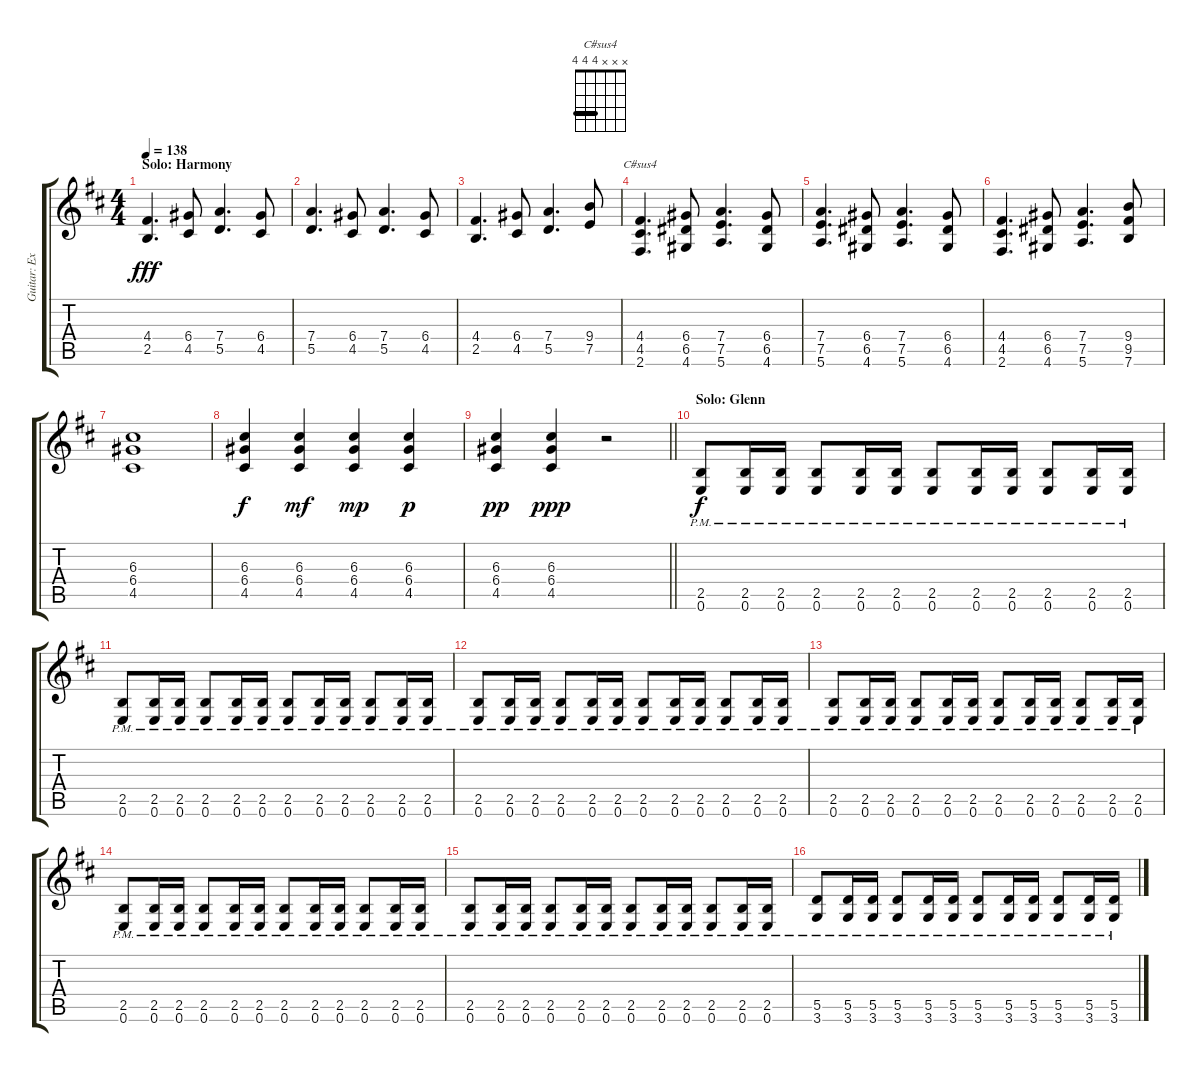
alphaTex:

\track ("Guitar: Extra" "Guitar: Ex") {instrument overdrivenguitar}
\staff {score tabs}
\tuning (E4 B3 G3 D3 A2 E2) {hide}
\chord ("C#sus4" x x x 4 4 4) {barre 4}
\ts (4 4)
\section ("" "Solo: Harmony")
\tempo 138
\clef g2
\ks d
(4.4 2.5).4{d dy fff} (6.4 4.5).8 (7.4 5.5).4{d} (6.4 4.5).8 |
(7.4 5.5).4{d} (6.4 4.5).8 (7.4 5.5).4{d} (6.4 4.5).8 |
(4.4 2.5).4{d} (6.4 4.5).8 (7.4 5.5).4{d} (9.4 7.5).8 |
(4.4 4.5 2.6).4{d ch "C#sus4"} (6.4 6.5 4.6).8 (7.4 7.5 5.6).4{d} (6.4 6.5 4.6).8 |
(7.4 7.5 5.6).4{d} (6.4 6.5 4.6).8 (7.4 7.5 5.6).4{d} (6.4 6.5 4.6).8 |
(4.4 4.5 2.6).4{d} (6.4 6.5 4.6).8 (7.4 7.5 5.6).4{d} (9.4 9.5 7.6).8 |
(6.3 6.4 4.5).1 |
(6.3 6.4 4.5).4{dy f} (6.3 6.4 4.5).4{dy mf} (6.3 6.4 4.5).4{dy mp} (6.3 6.4 4.5).4{dy p} |
\barLineRight lightlight
(6.3 6.4 4.5).4{dy pp} (6.3 6.4 4.5).4{dy ppp} r.2 |
\section ("" "Solo: Glenn")
(2.5{pm} 0.6{pm}).8{dy f} (2.5{pm} 0.6{pm}).16 (2.5{pm} 0.6{pm}).16 (2.5{pm} 0.6{pm}).8 (2.5{pm} 0.6{pm}).16 (2.5{pm} 0.6{pm}).16 (2.5{pm} 0.6{pm}).8 (2.5{pm} 0.6{pm}).16 (2.5{pm} 0.6{pm}).16 (2.5{pm} 0.6{pm}).8 (2.5{pm} 0.6{pm}).16 (2.5{pm} 0.6{pm}).16 |
(2.5{pm} 0.6{pm}).8 (2.5{pm} 0.6{pm}).16 (2.5{pm} 0.6{pm}).16 (2.5{pm} 0.6{pm}).8 (2.5{pm} 0.6{pm}).16 (2.5{pm} 0.6{pm}).16 (2.5{pm} 0.6{pm}).8 (2.5{pm} 0.6{pm}).16 (2.5{pm} 0.6{pm}).16 (2.5{pm} 0.6{pm}).8 (2.5{pm} 0.6{pm}).16 (2.5{pm} 0.6{pm}).16 |
(2.5{pm} 0.6{pm}).8 (2.5{pm} 0.6{pm}).16 (2.5{pm} 0.6{pm}).16 (2.5{pm} 0.6{pm}).8 (2.5{pm} 0.6{pm}).16 (2.5{pm} 0.6{pm}).16 (2.5{pm} 0.6{pm}).8 (2.5{pm} 0.6{pm}).16 (2.5{pm} 0.6{pm}).16 (2.5{pm} 0.6{pm}).8 (2.5{pm} 0.6{pm}).16 (2.5{pm} 0.6{pm}).16 |
(2.5{pm} 0.6{pm}).8 (2.5{pm} 0.6{pm}).16 (2.5{pm} 0.6{pm}).16 (2.5{pm} 0.6{pm}).8 (2.5{pm} 0.6{pm}).16 (2.5{pm} 0.6{pm}).16 (2.5{pm} 0.6{pm}).8 (2.5{pm} 0.6{pm}).16 (2.5{pm} 0.6{pm}).16 (2.5{pm} 0.6{pm}).8 (2.5{pm} 0.6{pm}).16 (2.5{pm} 0.6{pm}).16 |
(2.5{pm} 0.6{pm}).8 (2.5{pm} 0.6{pm}).16 (2.5{pm} 0.6{pm}).16 (2.5{pm} 0.6{pm}).8 (2.5{pm} 0.6{pm}).16 (2.5{pm} 0.6{pm}).16 (2.5{pm} 0.6{pm}).8 (2.5{pm} 0.6{pm}).16 (2.5{pm} 0.6{pm}).16 (2.5{pm} 0.6{pm}).8 (2.5{pm} 0.6{pm}).16 (2.5{pm} 0.6{pm}).16 |
(2.5{pm} 0.6{pm}).8 (2.5{pm} 0.6{pm}).16 (2.5{pm} 0.6{pm}).16 (2.5{pm} 0.6{pm}).8 (2.5{pm} 0.6{pm}).16 (2.5{pm} 0.6{pm}).16 (2.5{pm} 0.6{pm}).8 (2.5{pm} 0.6{pm}).16 (2.5{pm} 0.6{pm}).16 (2.5{pm} 0.6{pm}).8 (2.5{pm} 0.6{pm}).16 (2.5{pm} 0.6{pm}).16 |
(5.5{pm} 3.6{pm}).8 (5.5{pm} 3.6{pm}).16 (5.5{pm} 3.6{pm}).16 (5.5{pm} 3.6{pm}).8 (5.5{pm} 3.6{pm}).16 (5.5{pm} 3.6{pm}).16 (5.5{pm} 3.6{pm}).8 (5.5{pm} 3.6{pm}).16 (5.5{pm} 3.6{pm}).16 (5.5{pm} 3.6{pm}).8 (5.5{pm} 3.6{pm}).16 (5.5{pm} 3.6{pm}).16
